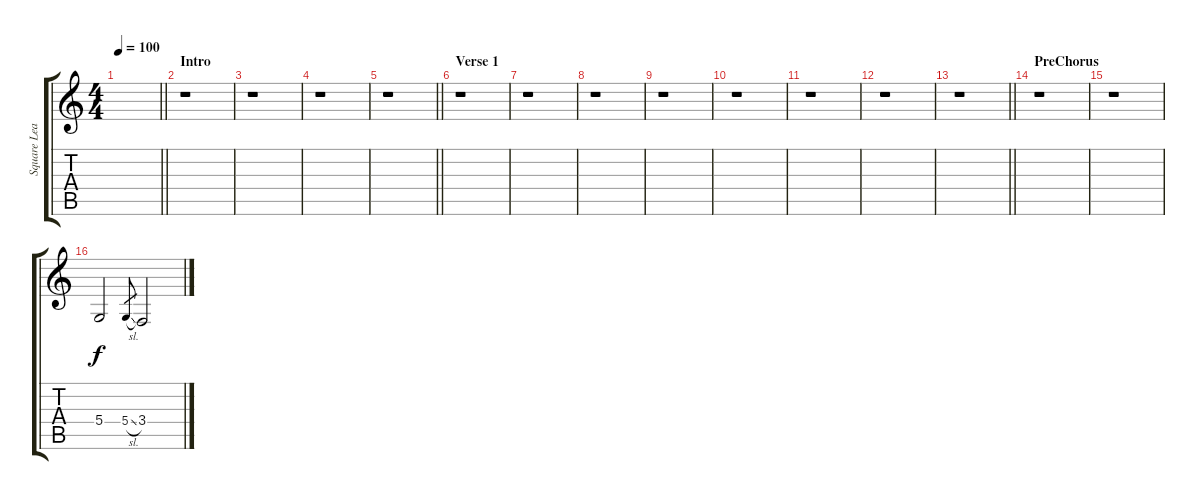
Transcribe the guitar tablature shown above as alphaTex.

\track ("Square Lead" "Square Lea") {instrument lead1square}
\staff {score tabs}
\tuning (E4 B3 G3 D3 A2 E2) {hide}
\ts (4 4)
\tempo 100
\clef g2
\barLineRight lightlight
\ks c
|
\section ("" "Intro")
r.1 |
r.1 |
r.1 |
\barLineRight lightlight
r.1 |
\section ("" "Verse 1")
r.1 |
r.1 |
r.1 |
r.1 |
r.1 |
r.1 |
r.1 |
\barLineRight lightlight
r.1 |
\section ("" "PreChorus")
r.1 |
r.1 |
5.4.2 5.4{sl}.8{gr} 3.4.2
